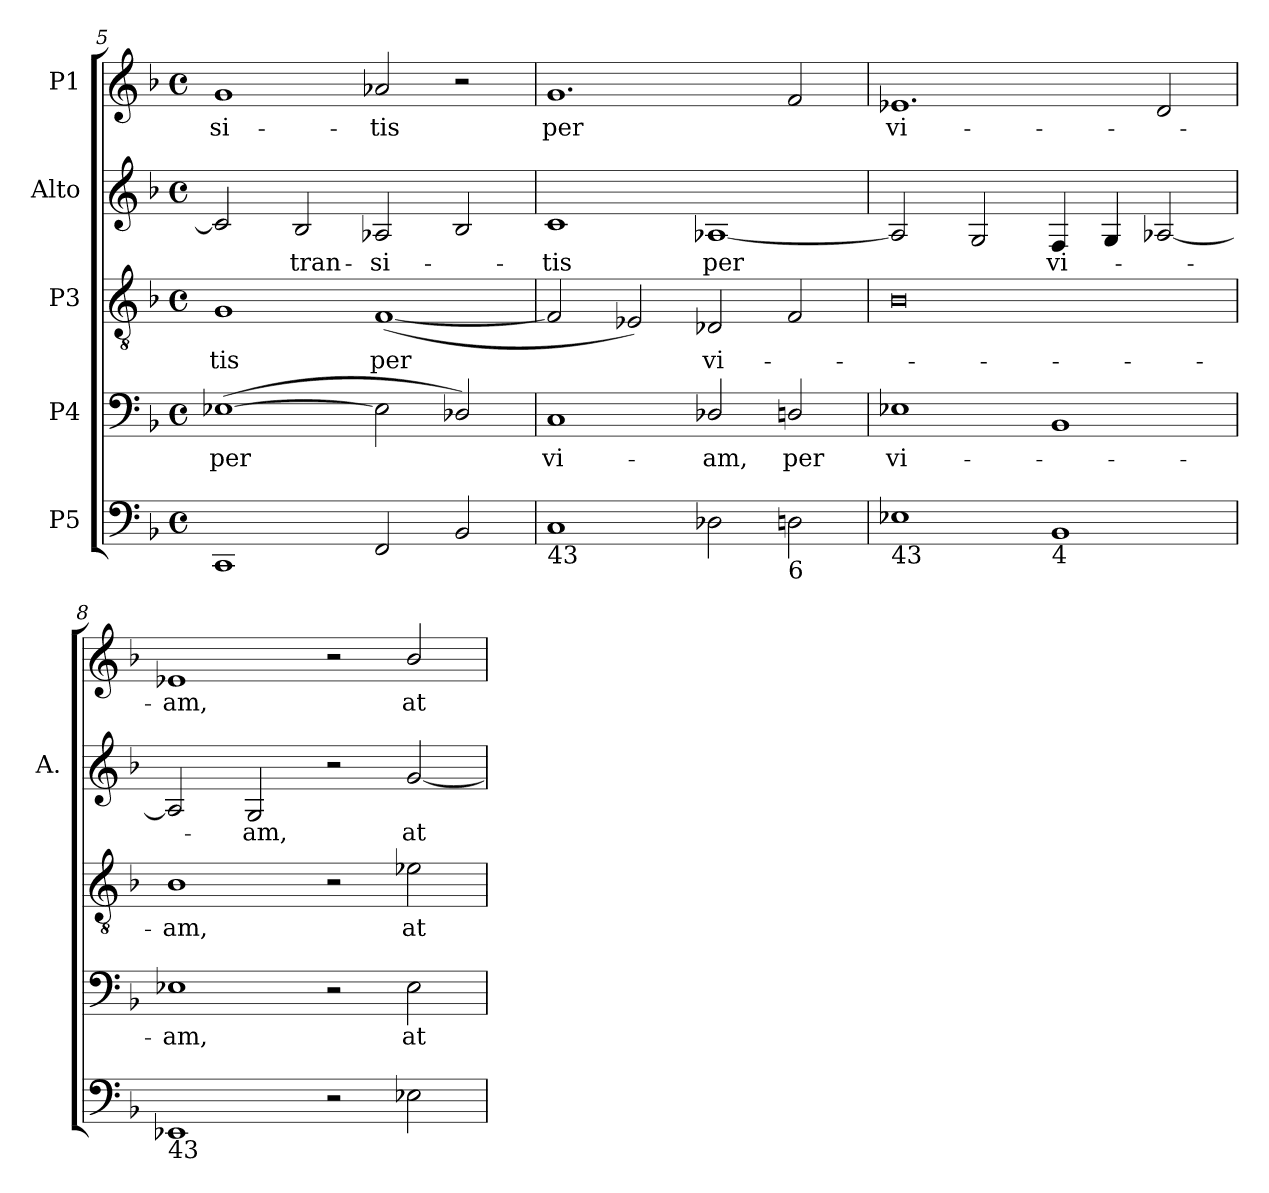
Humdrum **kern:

**kern	**kern	**text	**kern	**text	**kern	**text	**kern	**text
*part5	*part4	*part4	*part3	*part3	*part2	*part2	*part1	*part1
*staff5	*staff4	*staff4	*staff3	*staff3	*staff2	*staff2	*staff1	*staff1
*I"P5	*I"P4	*	*I"P3	*	*I"Alto	*	*I"P1	*
*	*	*	*	*	*I'A.	*	*	*
!!LO:LB:g=z
*clefF4	*clefF4	*	*clefGv2	*	*clefG2	*	*clefG2	*
*	*	*	*ITrd7c12	*	*	*	*	*
*k[b-]	*k[b-]	*	*k[b-]	*	*k[b-]	*	*k[b-]	*
*F:	*F:	*	*F:	*	*F:	*	*F:	*
*M4/4	*M4/4	*	*M4/4	*	*M4/4	*	*M4/4	*
*met(c)	*met(c)	*	*met(c)	*	*met(c)	*	*met(c)	*
=5	=5	=5	=5	=5	=5	=5	=5	=5
!	!	!LO:LY:b:color=#000000	!	!	!	!	!	!
!	!	!	!	!LO:LY:b:color=#000000	!	!	!	!
!	!	!	!	!	!	!	!	!LO:LY:b:color=#000000
1CCi	([1E-Xi	per	1GGi	-tis	2ci/]	.	1gi	-si-
!	!	!	!	!	!	!LO:LY:b:color=#000000	!	!
.	.	.	.	.	2B-i/	tran-	.	.
!	!	!	!	!LO:LY:b:color=#000000	!	!	!	!
!	!	!	!	!	!	!LO:LY:b:color=#000000	!	!
!	!	!	!	!	!	!	!	!LO:LY:b:color=#000000
2FFi/	2E-i\]	.	([1FFi	per	2A-Xi/	-si-	2a-Xi/	-tis
2BB-i/	2D-Xi/)	.	.	.	2B-i/	.	2r	.
=6	=6	=6	=6	=6	=6	=6	=6	=6
!	!	!LO:LY:b:color=#000000	!	!	!	!	!	!
!	!	!	!	!	!	!LO:LY:b:color=#000000	!	!
!LO:TX:b:t=43	!	!	!	!	!	!	!	!
!	!	!	!	!	!	!	!	!LO:LY:b:color=#000000
1Ci	1Ci	vi-	2FFi/]	.	1ci	-tis	1.gi	per
.	.	.	2EE-Xi/)	.	.	.	.	.
!	!	!LO:LY:b:color=#000000	!	!	!	!	!	!
!	!	!	!	!LO:LY:b:color=#000000	!	!	!	!
!	!	!	!	!	!	!LO:LY:b:color=#000000	!	!
2D-Xi\	2D-Xi/	-am,	2DD-Xi/	vi-	[1A-Xi	per	.	.
!LO:TX:b:t=6	!	!	!	!	!	!	!	!
!	!	!LO:LY:b:color=#000000	!	!	!	!	!	!
2Dni\	2Dni/	per	2FFi/	.	.	.	2fi/	.
=7	=7	=7	=7	=7	=7	=7	=7	=7
!	!	!LO:LY:b:color=#000000	!	!	!	!	!	!
!LO:TX:b:t=43	!	!	!	!	!	!	!	!
!	!	!	!	!	!	!	!	!LO:LY:b:color=#000000
1E-Xi	1E-Xi	vi-	0BB-i	.	2A-i/]	.	1.e-Xi	vi-
.	.	.	.	.	2Gi/	.	.	.
!LO:TX:b:t=4	!	!	!	!	!	!	!	!
!	!	!	!	!	!	!LO:LY:b:color=#000000	!	!
1BB-i	1BB-i	.	.	.	4Fi/	vi-	.	.
.	.	.	.	.	4Gi/	.	.	.
.	.	.	.	.	[2A-Xi/	.	2di/	.
=8	=8	=8	=8	=8	=8	=8	=8	=8
!	!	!LO:LY:b:color=#000000	!	!	!	!	!	!
!	!	!	!	!LO:LY:b:color=#000000	!	!	!	!
!LO:TX:b:t=43	!	!	!	!	!	!	!	!
!	!	!	!	!	!	!	!	!LO:LY:b:color=#000000
1EE-Xi	1E-Xi	-am,	1BB-i	-am,	2A-i/]	.	1e-Xi	-am,
!	!	!	!	!	!	!LO:LY:b:color=#000000	!	!
.	.	.	.	.	2Gi/	-am,	.	.
2r	2r	.	2r	.	2r	.	2r	.
!	!	!LO:LY:b:color=#000000	!	!	!	!	!	!
!	!	!	!	!LO:LY:b:color=#000000	!	!	!	!
!	!	!	!	!	!	!LO:LY:b:color=#000000	!	!
!	!	!	!	!	!	!	!	!LO:LY:b:color=#000000
2E-Xi\	2E-i\	at-	2E-Xi\	at-	[2gi/	at-	2b-i/	at-
=	=	=	=	=	=	=	=	=
*-	*-	*-	*-	*-	*-	*-	*-	*-
